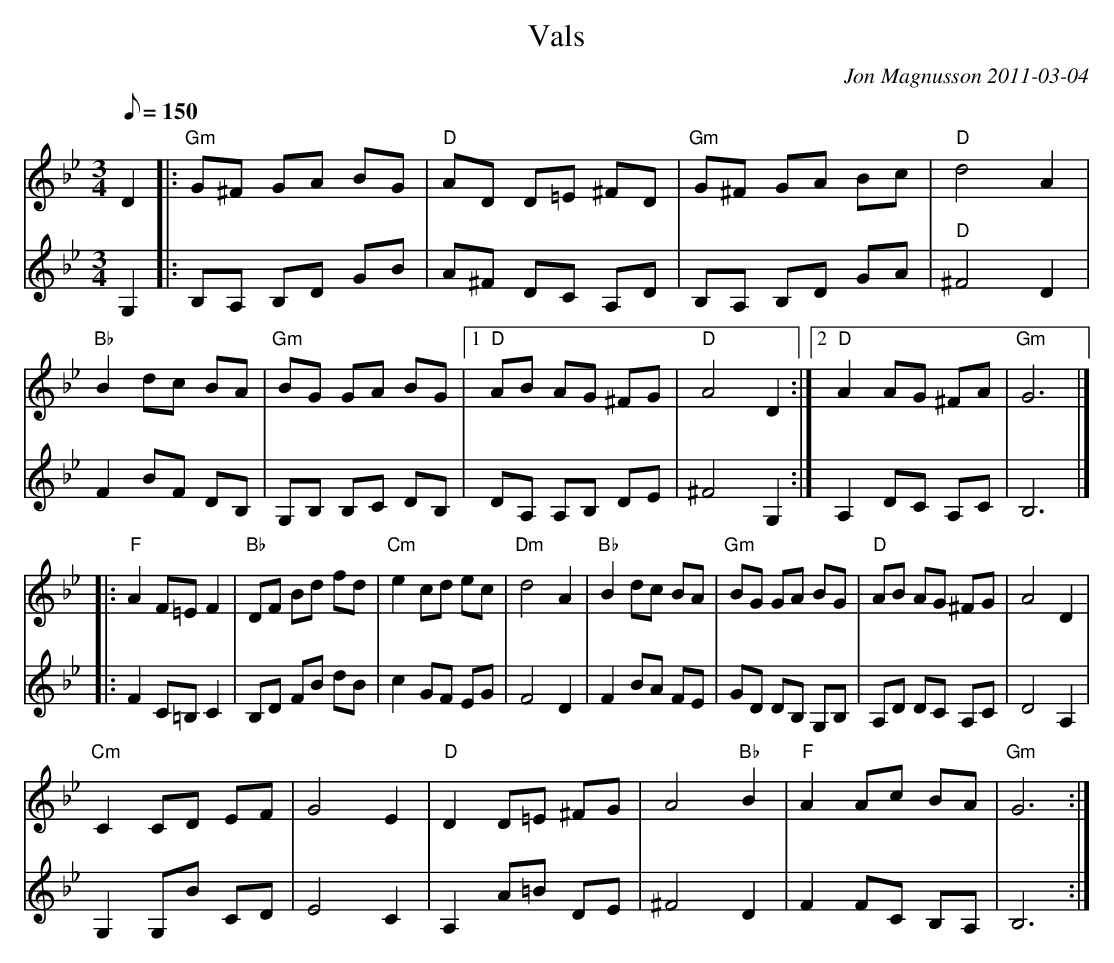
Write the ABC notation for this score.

X:1
T: Vals
C: Jon Magnusson 2011-03-04
M: 3/4
L: 1/8
K: Gm
Q:150
[V:1] D2|:"Gm" G^F GA BG|"D" AD D=E ^FD|"Gm" G^F GA Bc|"D" d4 A2|
[V:2] G,2|:B,A, B,D GB|A^F DC A,D|B,A, B,D GA|"D" ^F4 D2|
[V:1] "Bb" B2dc BA|"Gm" BG GA BG|[1 "D"AB AG ^FG|"D" A4 D2:|[2 "D" A2 AG ^FA|"Gm" G6|]
[V:2] F2BF DB,|G,B, B,C DB,|DA, A,B, DE|^F4 G,2:|A,2 DC A,C| B,6|]
[V:1]|:"F" A2 F=E F2|"Bb" DF Bd fd|"Cm" e2 cd ec|"Dm" d4 A2|"Bb" B2 dc BA|"Gm" BG GA BG|"D" AB AG ^FG|A4 D2|
[V:2]|: F2 C=B, C2|B,D FB dB|c2 GF EG|F4 D2|F2 BA FE|GD DB, G,B,|A,D DC A,C|D4 A,2|
[V:1]"Cm" C2 CD EF|G4 E2|"D" D2 D=E ^FG|A4 "Bb" B2|"F" A2 Ac BA|"Gm" G6:|
[V:2]G,2 G,B CD|E4 C2|A,2 A=B DE|^F4 D2|F2 FC B,A,|B,6:|
